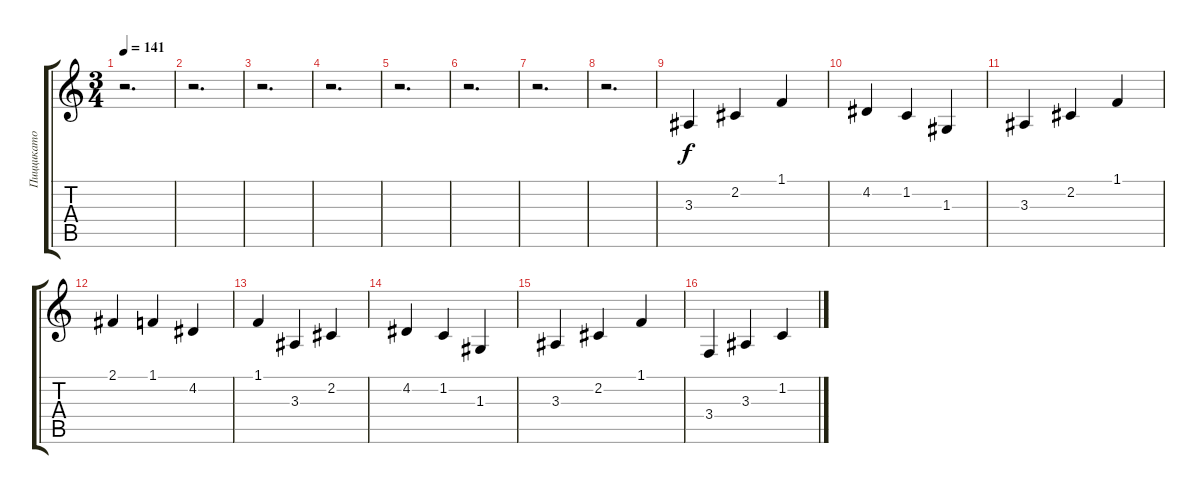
\track ("Пиццикато" "Пиццикато") {instrument pizzicatostrings}
\staff {score tabs}
\tuning (E4 B3 G3 D3 A2 E2) {hide}
\ts (3 4)
\tempo 141
\clef g2
\ks c
r.2{d dy f} |
r.2{d} |
r.2{d} |
r.2{d} |
r.2{d} |
r.2{d} |
r.2{d} |
r.2{d} |
3.3.4 2.2.4 1.1.4 |
4.2.4 1.2.4 1.3.4 |
3.3.4 2.2.4 1.1.4 |
2.1.4 1.1.4 4.2.4 |
1.1.4 3.3.4 2.2.4 |
4.2.4 1.2.4 1.3.4 |
3.3.4 2.2.4 1.1.4 |
3.4.4 3.3.4 1.2.4
